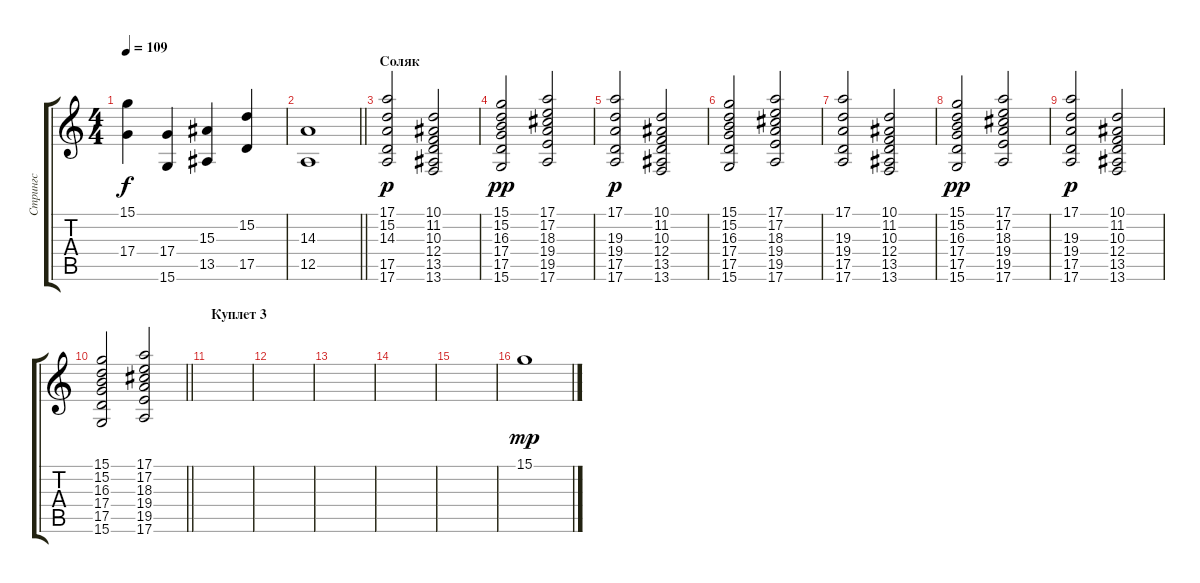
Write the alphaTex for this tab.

\track ("Стрингс" "Стрингс") {instrument stringensemble1}
\staff {score tabs}
\tuning (E4 B3 G3 D3 A2 E2) {hide}
\ts (4 4)
\tempo 109
\clef g2
\ks c
(15.1 17.4).4{dy f} (17.4 15.6).4 (15.3 13.5).4 (15.2 17.5).4 |
\barLineRight lightlight
(14.3 12.5).1 |
\section ("" "Соляк")
(17.1 15.2 14.3 17.5 17.6).2{dy p} (10.1 11.2 10.3 12.4 13.5 13.6).2 |
(15.1 15.2 16.3 17.4 17.5 15.6).2{dy pp} (17.1 17.2 18.3 19.4 19.5 17.6).2 |
(17.1 19.3 19.4 17.5 17.6).2{dy p} (10.1 11.2 10.3 12.4 13.5 13.6).2 |
(15.1 15.2 16.3 17.4 17.5 15.6).2 (17.1 17.2 18.3 19.4 19.5 17.6).2 |
(17.1 19.3 19.4 17.5 17.6).2 (10.1 11.2 10.3 12.4 13.5 13.6).2 |
(15.1 15.2 16.3 17.4 17.5 15.6).2{dy pp} (17.1 17.2 18.3 19.4 19.5 17.6).2 |
(17.1 19.3 19.4 17.5 17.6).2{dy p} (10.1 11.2 10.3 12.4 13.5 13.6).2 |
\barLineRight lightlight
(15.1 15.2 16.3 17.4 17.5 15.6).2 (17.1 17.2 18.3 19.4 19.5 17.6).2 |
\section ("" "Куплет 3 ")
|
|
|
|
|
15.1.1{dy mp}
